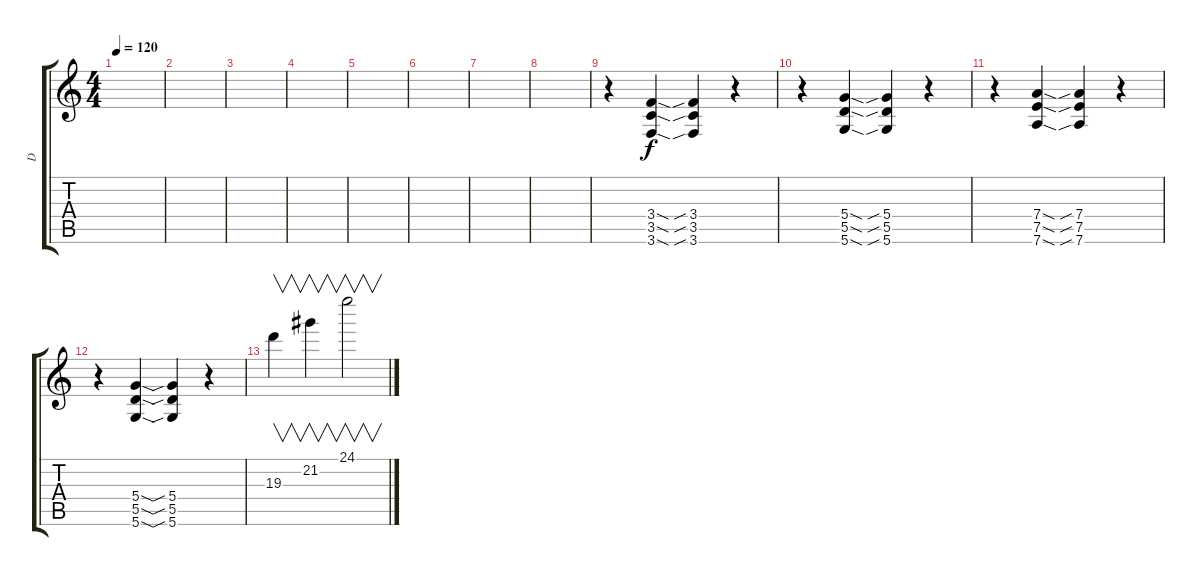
\track ("D" "D") {instrument distortionguitar}
\staff {score tabs}
\tuning (E4 B3 G3 D3 A2 D2) {hide}
\ts (4 4)
\tempo 120
\clef g2
\ks c
|
|
|
|
|
|
|
|
r.4 (3.4{sod} 3.5{sod} 3.6{sod}).4 (3.4{sib} 3.5{sib} 3.6{sib}).4 r.4 |
r.4 (5.4{sod} 5.5{sod} 5.6{sod}).4 (5.4{sib} 5.5{sib} 5.6{sib}).4 r.4 |
r.4 (7.4{sod} 7.5{sod} 7.6{sod}).4 (7.4{sib} 7.5{sib} 7.6{sib}).4 r.4 |
r.4 (5.4{sod} 5.5{sod} 5.6{sod}).4 (5.4{sib} 5.5{sib} 5.6{sib}).4 r.4 |
19.3.4{v} 21.2.4{v} 24.1.2{v}
